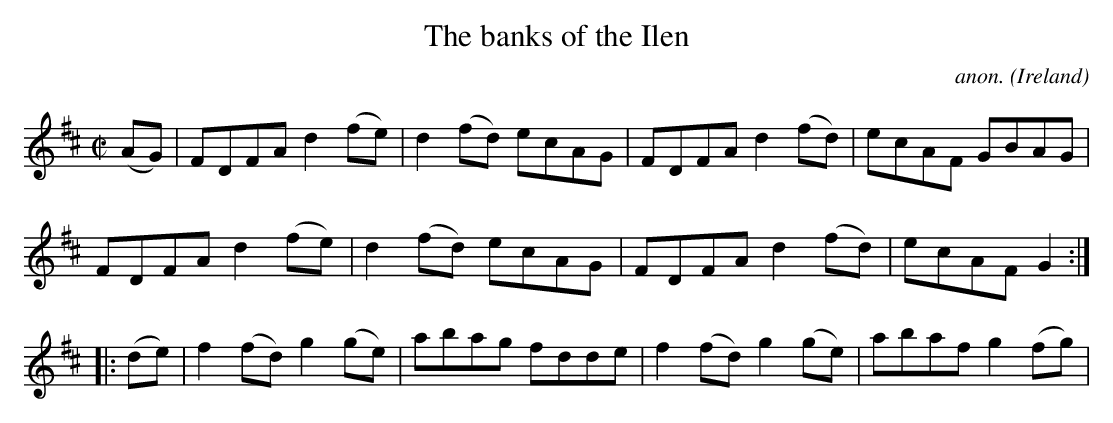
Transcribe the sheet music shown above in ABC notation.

X:1
T: The banks of the Ilen
C: anon.
O: Ireland
7.abc
M: C|
L: 1/8
K: D
(AG) | FDFA d2 (fe) | d2 (fd) ecAG | FDFA d2 (fd) | ecAF GBAG |
FDFA d2 (fe) | d2 (fd) ecAG | FDFA d2 (fd) | ecAF G2 :|
|: (de) | f2 (fd) g2 (ge) | abag fdde |  f2 (fd) g2 (ge) | abaf g2 (fg)|
